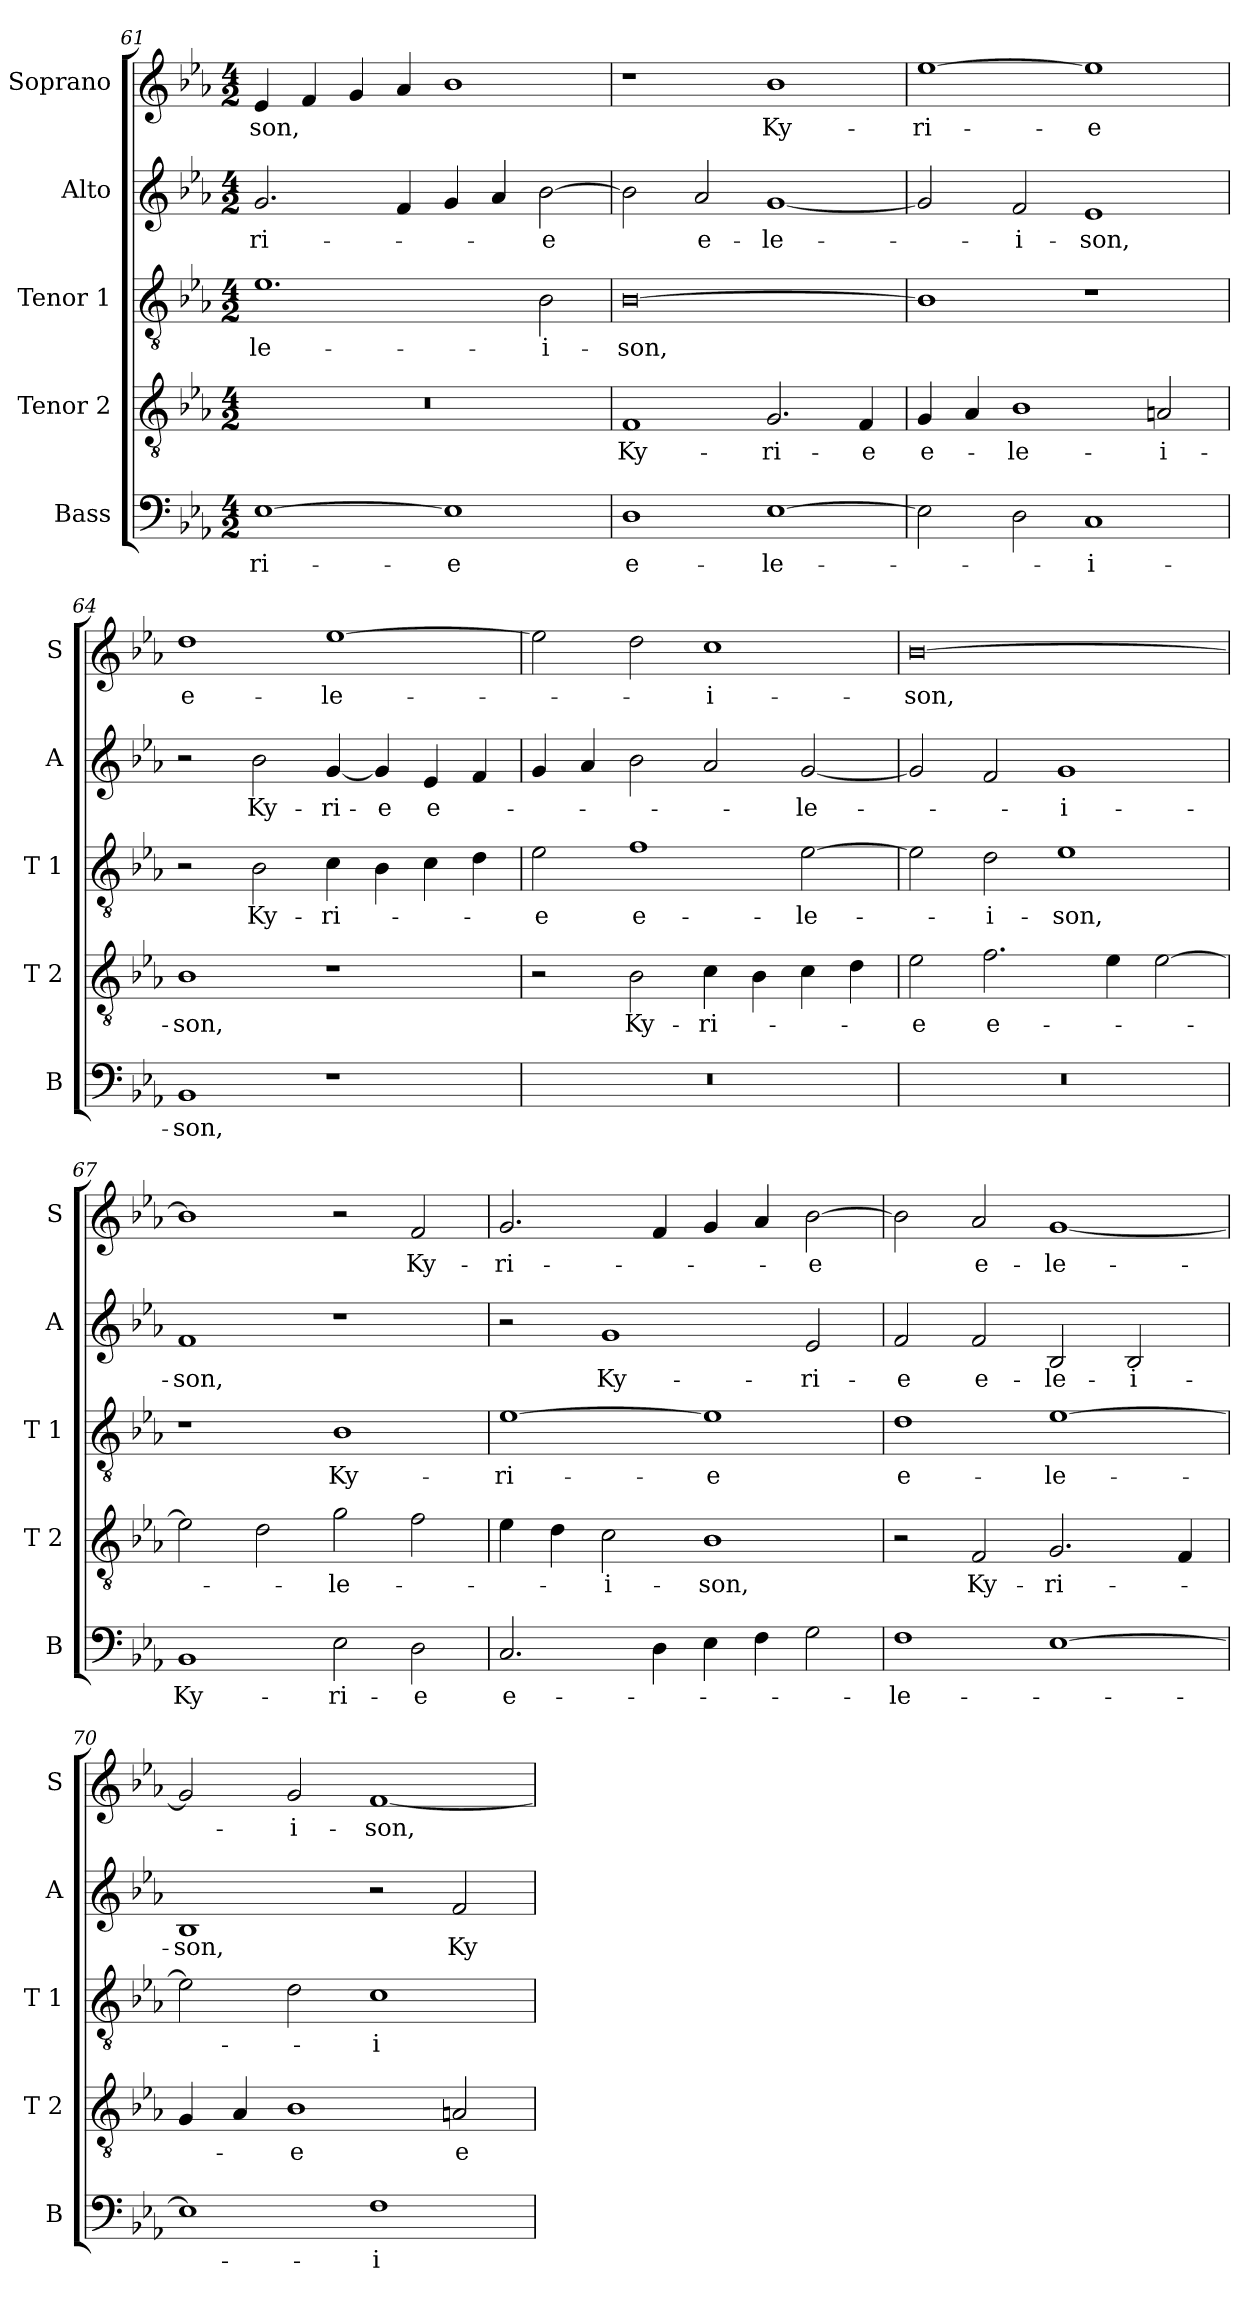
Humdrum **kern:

**kern	**text	**kern	**text	**kern	**text	**kern	**text	**kern	**text
*part5	*part5	*part4	*part4	*part3	*part3	*part2	*part2	*part1	*part1
*staff5	*staff5	*staff4	*staff4	*staff3	*staff3	*staff2	*staff2	*staff1	*staff1
*I"Bass	*	*I"Tenor 2	*	*I"Tenor 1	*	*I"Alto	*	*I"Soprano	*
*I'B	*	*I'T 2	*	*I'T 1	*	*I'A	*	*I'S	*
!!LO:LB:g=z
*clefF4	*	*clefGv2	*	*clefGv2	*	*clefG2	*	*clefG2	*
*k[b-e-a-]	*	*k[b-e-a-]	*	*k[b-e-a-]	*	*k[b-e-a-]	*	*k[b-e-a-]	*
*E-:	*	*E-:	*	*E-:	*	*E-:	*	*E-:	*
*M4/2	*	*M4/2	*	*M4/2	*	*M4/2	*	*M4/2	*
=61	=61	=61	=61	=61	=61	=61	=61	=61	=61
!	!LO:LY:b	!	!	!	!LO:LY:b	!	!LO:LY:b	!	!LO:LY:b
[1E-	-ri-	0r	.	1.e-	-le-	2.g/	-ri-	4e-/	-son,
.	.	.	.	.	.	.	.	4f/	.
.	.	.	.	.	.	.	.	4g/	.
.	.	.	.	.	.	4f/	.	4a-/	.
!	!LO:LY:b	!	!	!	!	!	!	!	!
1E-]	-e	.	.	.	.	4g/	.	1b-	.
.	.	.	.	.	.	4a-/	.	.	.
!	!	!	!	!	!LO:LY:b	!	!LO:LY:b	!	!
.	.	.	.	2B-\	-i-	[2b-\	-e	.	.
=62	=62	=62	=62	=62	=62	=62	=62	=62	=62
!	!LO:LY:b	!	!LO:LY:b	!	!LO:LY:b	!	!	!	!
1D	e-	1F	Ky-	[0B-	-son,	2b-\]	.	1r	.
!	!	!	!	!	!	!	!LO:LY:b	!	!
.	.	.	.	.	.	2a-/	e-	.	.
!	!LO:LY:b	!	!LO:LY:b	!	!	!	!LO:LY:b	!	!LO:LY:b
[1E-	-le-	2.G/	-ri-	.	.	[1g	-le-	1b-	Ky-
!	!	!	!LO:LY:b	!	!	!	!	!	!
.	.	4F/	-e	.	.	.	.	.	.
=63	=63	=63	=63	=63	=63	=63	=63	=63	=63
!	!	!	!LO:LY:b	!	!	!	!	!	!LO:LY:b
2E-\]	.	4G/	e-	1B-]	.	2g/]	.	[1ee-	-ri-
.	.	4A-/	.	.	.	.	.	.	.
!	!	!	!LO:LY:b	!	!	!	!LO:LY:b	!	!
2D\	.	1B-	-le-	.	.	2f/	-i-	.	.
!	!LO:LY:b	!	!	!	!	!	!LO:LY:b	!	!LO:LY:b
1C	-i-	.	.	1r	.	1e-	-son,	1ee-]	-e
!	!	!	!LO:LY:b	!	!	!	!	!	!
.	.	2An/	-i-	.	.	.	.	.	.
=64	=64	=64	=64	=64	=64	=64	=64	=64	=64
!	!LO:LY:b	!	!LO:LY:b	!	!	!	!	!	!LO:LY:b
1BB-	-son,	1B-	-son,	2r	.	2r	.	1dd	e-
!	!	!	!	!	!LO:LY:b	!	!LO:LY:b	!	!
.	.	.	.	2B-\	Ky-	2b-\	Ky-	.	.
!	!	!	!	!	!LO:LY:b	!	!LO:LY:b	!	!LO:LY:b
1r	.	1r	.	4c\	-ri-	[4g/	-ri-	[1ee-	-le-
!	!	!	!	!	!	!	!LO:LY:b	!	!
.	.	.	.	4B-\	.	4g/]	-e	.	.
!	!	!	!	!	!	!	!LO:LY:b	!	!
.	.	.	.	4c\	.	4e-/	e-	.	.
.	.	.	.	4d\	.	4f/	.	.	.
=65	=65	=65	=65	=65	=65	=65	=65	=65	=65
!	!	!	!	!	!LO:LY:b	!	!	!	!
0r	.	2r	.	2e-\	-e	4g/	.	2ee-\]	.
.	.	.	.	.	.	4a-/	.	.	.
!	!	!	!LO:LY:b	!	!LO:LY:b	!	!	!	!
.	.	2B-\	Ky-	1f	e-	2b-\	.	2dd\	.
!	!	!	!LO:LY:b	!	!	!	!	!	!LO:LY:b
.	.	4c\	-ri-	.	.	2a-/	.	1cc	-i-
.	.	4B-\	.	.	.	.	.	.	.
!	!	!	!	!	!LO:LY:b	!	!LO:LY:b	!	!
.	.	4c\	.	[2e-\	-le-	[2g/	-le-	.	.
.	.	4d\	.	.	.	.	.	.	.
=66	=66	=66	=66	=66	=66	=66	=66	=66	=66
!	!	!	!LO:LY:b	!	!	!	!	!	!LO:LY:b
0r	.	2e-\	-e	2e-\]	.	2g/]	.	[0b-	-son,
!	!	!	!LO:LY:b	!	!LO:LY:b	!	!	!	!
.	.	2.f\	e-	2d\	-i-	2f/	.	.	.
!	!	!	!	!	!LO:LY:b	!	!LO:LY:b	!	!
.	.	.	.	1e-	-son,	1g	-i-	.	.
.	.	4e-\	.	.	.	.	.	.	.
.	.	[2e-\	.	.	.	.	.	.	.
!!LO:PB:g=z
=67	=67	=67	=67	=67	=67	=67	=67	=67	=67
!	!LO:LY:b	!	!	!	!	!	!LO:LY:b	!	!
1BB-	Ky-	2e-\]	.	1r	.	1f	-son,	1b-]	.
.	.	2d\	.	.	.	.	.	.	.
!	!LO:LY:b	!	!LO:LY:b	!	!LO:LY:b	!	!	!	!
2E-\	-ri-	2g\	-le-	1B-	Ky-	1r	.	2r	.
!	!LO:LY:b	!	!	!	!	!	!	!	!LO:LY:b
2D\	-e	2f\	.	.	.	.	.	2f/	Ky-
=68	=68	=68	=68	=68	=68	=68	=68	=68	=68
!	!LO:LY:b	!	!	!	!LO:LY:b	!	!	!	!LO:LY:b
2.C/	e-	4e-\	.	[1e-	-ri-	2r	.	2.g/	-ri-
.	.	4d\	.	.	.	.	.	.	.
!	!	!	!LO:LY:b	!	!	!	!LO:LY:b	!	!
.	.	2c\	-i-	.	.	1g	Ky-	.	.
4D\	.	.	.	.	.	.	.	4f/	.
!	!	!	!LO:LY:b	!	!LO:LY:b	!	!	!	!
4E-\	.	1B-	-son,	1e-]	-e	.	.	4g/	.
4F\	.	.	.	.	.	.	.	4a-/	.
!	!	!	!	!	!	!	!LO:LY:b	!	!LO:LY:b
2G\	.	.	.	.	.	2e-/	-ri-	[2b-\	-e
=69	=69	=69	=69	=69	=69	=69	=69	=69	=69
!	!LO:LY:b	!	!	!	!LO:LY:b	!	!LO:LY:b	!	!
1F	-le-	2r	.	1d	e-	2f/	-e	2b-\]	.
!	!	!	!LO:LY:b	!	!	!	!LO:LY:b	!	!LO:LY:b
.	.	2F/	Ky-	.	.	2f/	e-	2a-/	e-
!	!	!	!LO:LY:b	!	!LO:LY:b	!	!LO:LY:b	!	!LO:LY:b
[1E-	.	2.G/	-ri-	[1e-	-le-	2B-/	-le-	[1g	-le-
!	!	!	!	!	!	!	!LO:LY:b	!	!
.	.	.	.	.	.	2B-/	-i-	.	.
.	.	4F/	.	.	.	.	.	.	.
=70	=70	=70	=70	=70	=70	=70	=70	=70	=70
!	!	!	!	!	!	!	!LO:LY:b	!	!
1E-]	.	4G/	.	2e-\]	.	1B-	-son,	2g/]	.
.	.	4A-/	.	.	.	.	.	.	.
!	!	!	!LO:LY:b	!	!	!	!	!	!LO:LY:b
.	.	1B-	-e	2d\	.	.	.	2g/	-i-
!	!LO:LY:b	!	!	!	!LO:LY:b	!	!	!	!LO:LY:b
1F	-i-	.	.	1c	-i-	2r	.	[1f	-son,
!	!	!	!LO:LY:b	!	!	!	!LO:LY:b	!	!
.	.	2An/	e-	.	.	2f/	Ky-	.	.
=	=	=	=	=	=	=	=	=	=
*-	*-	*-	*-	*-	*-	*-	*-	*-	*-
